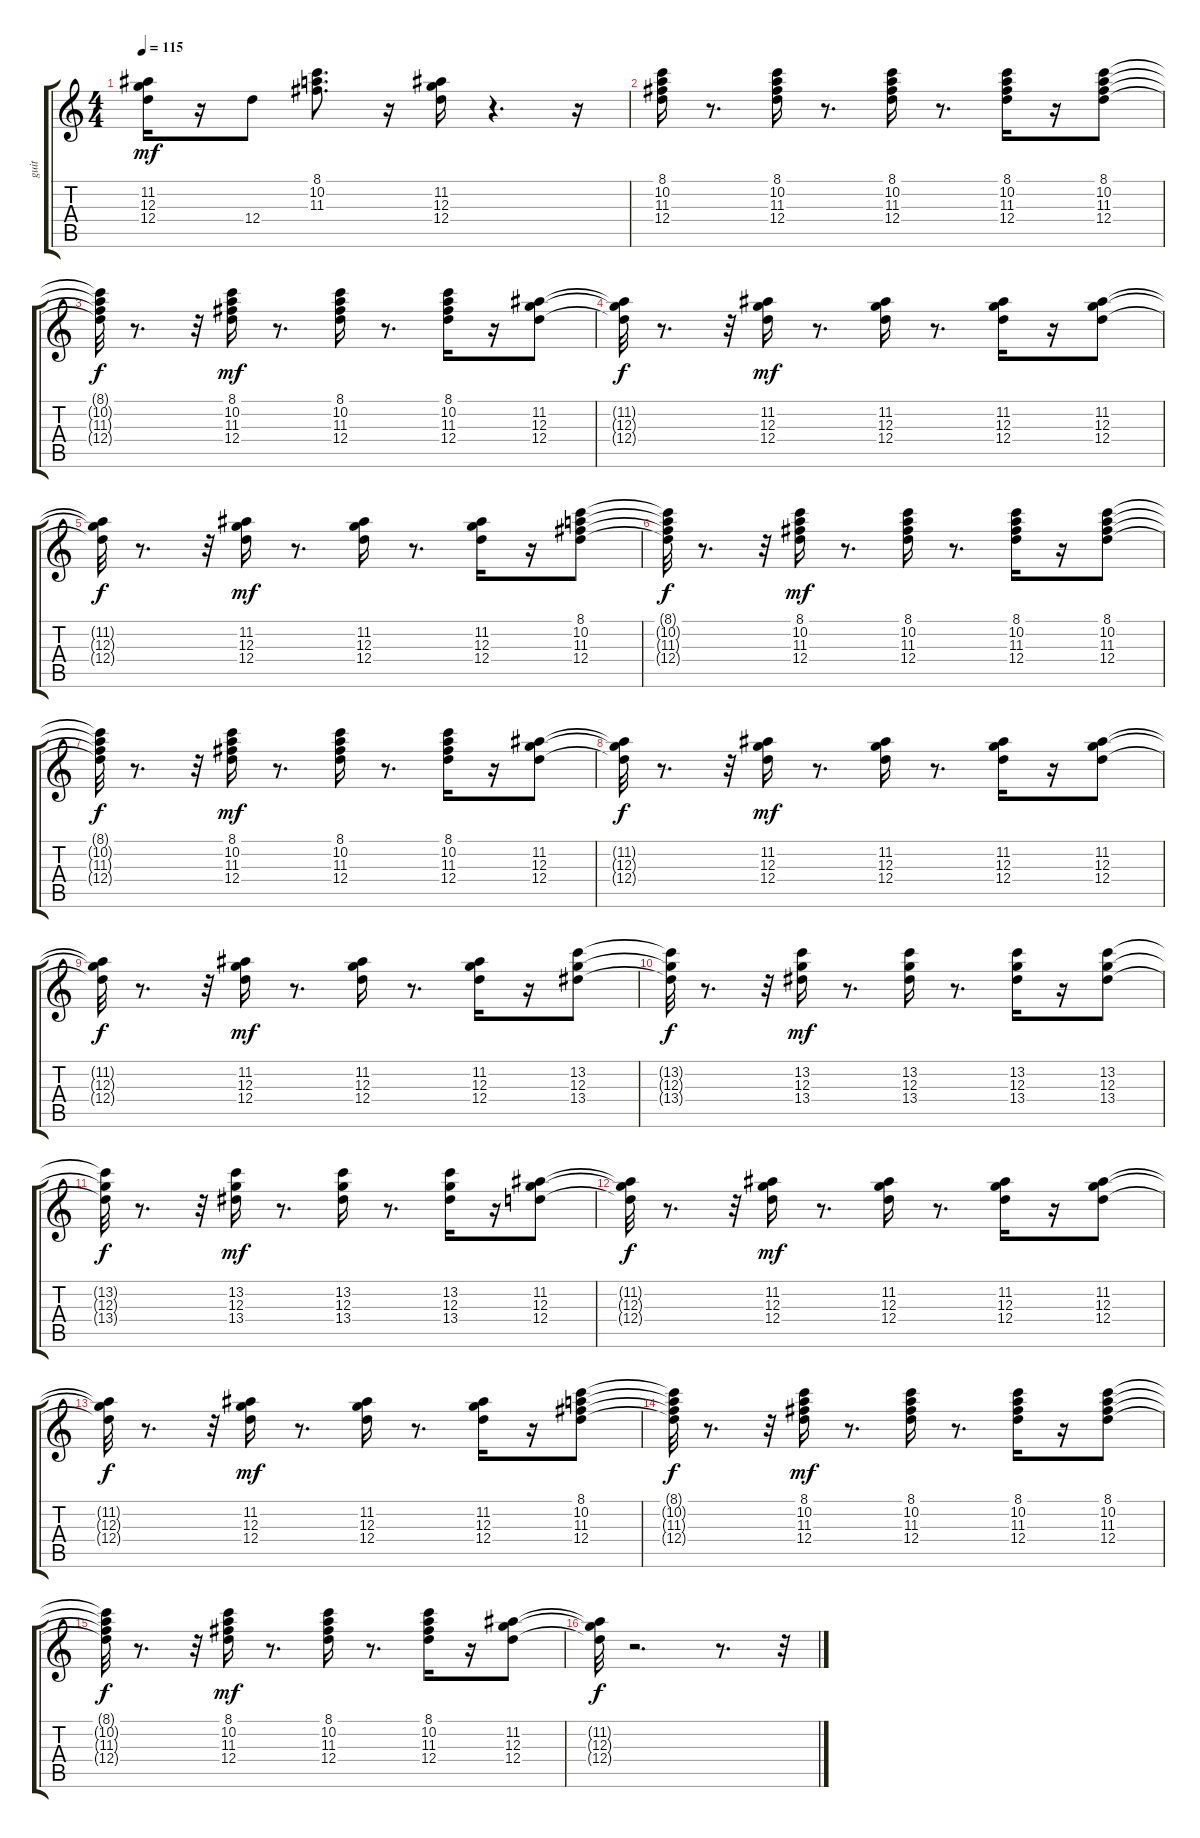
\track ("guit" "guit") {instrument acousticguitarnylon}
\staff {score tabs}
\tuning (E4 B3 G3 D3 A2 E2) {hide}
\ts (4 4)
\tempo 115
\clef g2
\ks c
(11.2 12.3 12.4).16{dy mf} r.16 12.4.8 (8.1 10.2 11.3).8{d} r.16 (11.2 12.3 12.4).16 r.4{d} r.16 |
(8.1 10.2 11.3 12.4).16 r.8{d} (8.1 10.2 11.3 12.4).16 r.8{d} (8.1 10.2 11.3 12.4).16 r.8{d} (8.1 10.2 11.3 12.4).16 r.16 (8.1 10.2 11.3 12.4).8 |
(8.1{t} 10.2{t} 11.3{t} 12.4{t}).32{dy f} r.8{d} r.32 (8.1 10.2 11.3 12.4).16{dy mf} r.8{d} (8.1 10.2 11.3 12.4).16 r.8{d} (8.1 10.2 11.3 12.4).16 r.16 (11.2 12.3 12.4).8 |
(11.2{t} 12.3{t} 12.4{t}).32{dy f} r.8{d} r.32 (11.2 12.3 12.4).16{dy mf} r.8{d} (11.2 12.3 12.4).16 r.8{d} (11.2 12.3 12.4).16 r.16 (11.2 12.3 12.4).8 |
(11.2{t} 12.3{t} 12.4{t}).32{dy f} r.8{d} r.32 (11.2 12.3 12.4).16{dy mf} r.8{d} (11.2 12.3 12.4).16 r.8{d} (11.2 12.3 12.4).16 r.16 (8.1 10.2 11.3 12.4).8 |
(8.1{t} 10.2{t} 11.3{t} 12.4{t}).32{dy f} r.8{d} r.32 (8.1 10.2 11.3 12.4).16{dy mf} r.8{d} (8.1 10.2 11.3 12.4).16 r.8{d} (8.1 10.2 11.3 12.4).16 r.16 (8.1 10.2 11.3 12.4).8 |
(8.1{t} 10.2{t} 11.3{t} 12.4{t}).32{dy f} r.8{d} r.32 (8.1 10.2 11.3 12.4).16{dy mf} r.8{d} (8.1 10.2 11.3 12.4).16 r.8{d} (8.1 10.2 11.3 12.4).16 r.16 (11.2 12.3 12.4).8 |
(11.2{t} 12.3{t} 12.4{t}).32{dy f} r.8{d} r.32 (11.2 12.3 12.4).16{dy mf} r.8{d} (11.2 12.3 12.4).16 r.8{d} (11.2 12.3 12.4).16 r.16 (11.2 12.3 12.4).8 |
(11.2{t} 12.3{t} 12.4{t}).32{dy f} r.8{d} r.32 (11.2 12.3 12.4).16{dy mf} r.8{d} (11.2 12.3 12.4).16 r.8{d} (11.2 12.3 12.4).16 r.16 (13.2 12.3 13.4).8 |
(13.2{t} 12.3{t} 13.4{t}).32{dy f} r.8{d} r.32 (13.2 12.3 13.4).16{dy mf} r.8{d} (13.2 12.3 13.4).16 r.8{d} (13.2 12.3 13.4).16 r.16 (13.2 12.3 13.4).8 |
(13.2{t} 12.3{t} 13.4{t}).32{dy f} r.8{d} r.32 (13.2 12.3 13.4).16{dy mf} r.8{d} (13.2 12.3 13.4).16 r.8{d} (13.2 12.3 13.4).16 r.16 (11.2 12.3 12.4).8 |
(11.2{t} 12.3{t} 12.4{t}).32{dy f} r.8{d} r.32 (11.2 12.3 12.4).16{dy mf} r.8{d} (11.2 12.3 12.4).16 r.8{d} (11.2 12.3 12.4).16 r.16 (11.2 12.3 12.4).8 |
(11.2{t} 12.3{t} 12.4{t}).32{dy f} r.8{d} r.32 (11.2 12.3 12.4).16{dy mf} r.8{d} (11.2 12.3 12.4).16 r.8{d} (11.2 12.3 12.4).16 r.16 (8.1 10.2 11.3 12.4).8 |
(8.1{t} 10.2{t} 11.3{t} 12.4{t}).32{dy f} r.8{d} r.32 (8.1 10.2 11.3 12.4).16{dy mf} r.8{d} (8.1 10.2 11.3 12.4).16 r.8{d} (8.1 10.2 11.3 12.4).16 r.16 (8.1 10.2 11.3 12.4).8 |
(8.1{t} 10.2{t} 11.3{t} 12.4{t}).32{dy f} r.8{d} r.32 (8.1 10.2 11.3 12.4).16{dy mf} r.8{d} (8.1 10.2 11.3 12.4).16 r.8{d} (8.1 10.2 11.3 12.4).16 r.16 (11.2 12.3 12.4).8 |
(11.2{t} 12.3{t} 12.4{t}).32{dy f} r.2{d} r.8{d} r.32
